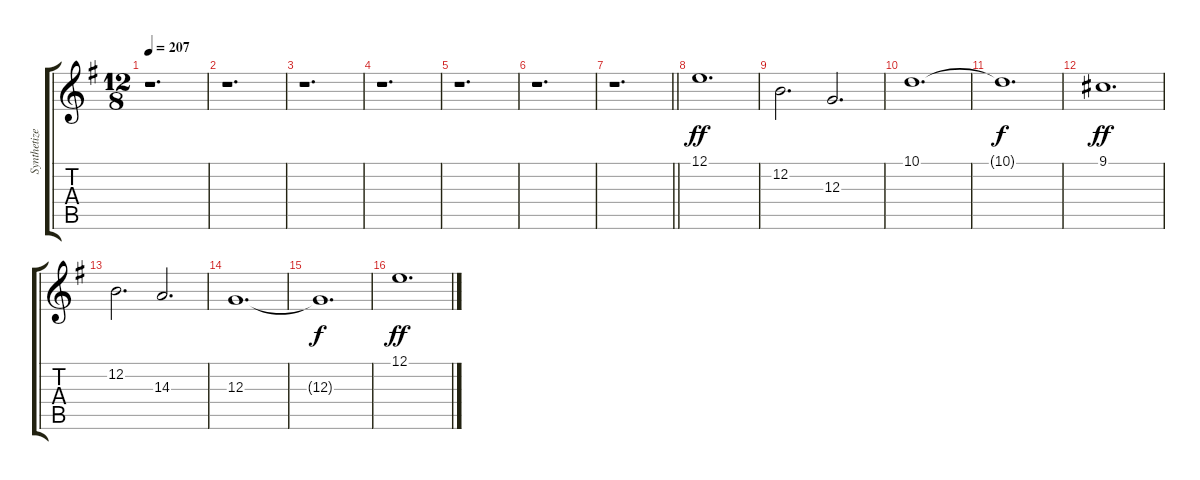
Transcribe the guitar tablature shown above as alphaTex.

\track ("Synthetizer 2" "Synthetize") {instrument pad4choir}
\staff {score tabs}
\tuning (E4 B3 G3 D3 A2 E2) {hide}
\ts (12 8)
\tempo 207
\clef g2
\ks g
r.1{d dy ff} |
r.1{d} |
r.1{d} |
r.1{d} |
r.1{d} |
r.1{d} |
\barLineRight lightlight
r.1{d} |
\section ("" "")
12.1.1{d} |
12.2.2{d} 12.3.2{d} |
10.1.1{d} |
10.1{t}.1{d dy f} |
9.1.1{d dy ff} |
12.2.2{d} 14.3.2{d} |
12.3.1{d} |
12.3{t}.1{d dy f} |
12.1.1{d dy ff}
